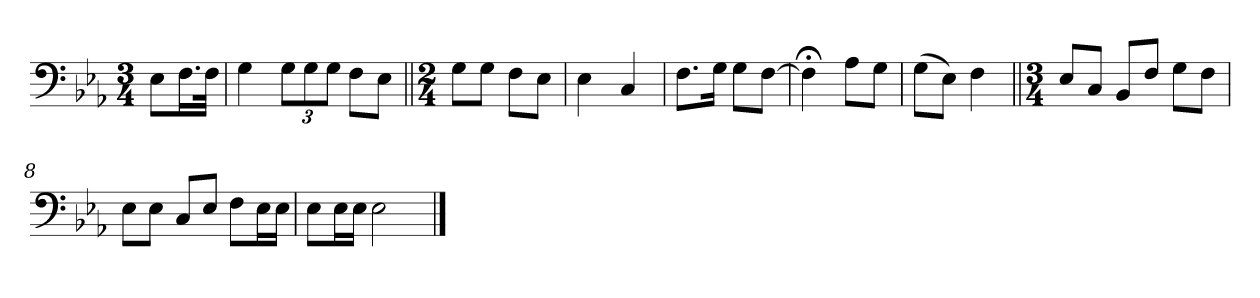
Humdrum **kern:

**kern
*part1
*staff1
*clefF4
*k[b-e-a-]
*M3/4
=
8E-\L
16.F\L
32F\JJk
=1
4G\
12G\L
12G\
12G\J
8F\L
8E-\J
=2||
*M2/4
8G\L
8G\J
8F\L
8E-\J
=3
4E-\
4C/
=4
8.F\L
16G\Jk
8G\L
[8F\J
=5
4F;<\]
8A-\L
8G\J
=6
(8G\L
8E-\J)
4F\
=7||
*M3/4
8E-/L
8C/J
8BB-/L
8F/J
8G\L
8F\J
=8
8E-\L
8E-\J
8C/L
8E-/J
8F\L
16E-\L
16E-\JJ
=9
8E-\L
16E-\L
16E-\JJ
2E-\
==
*-
